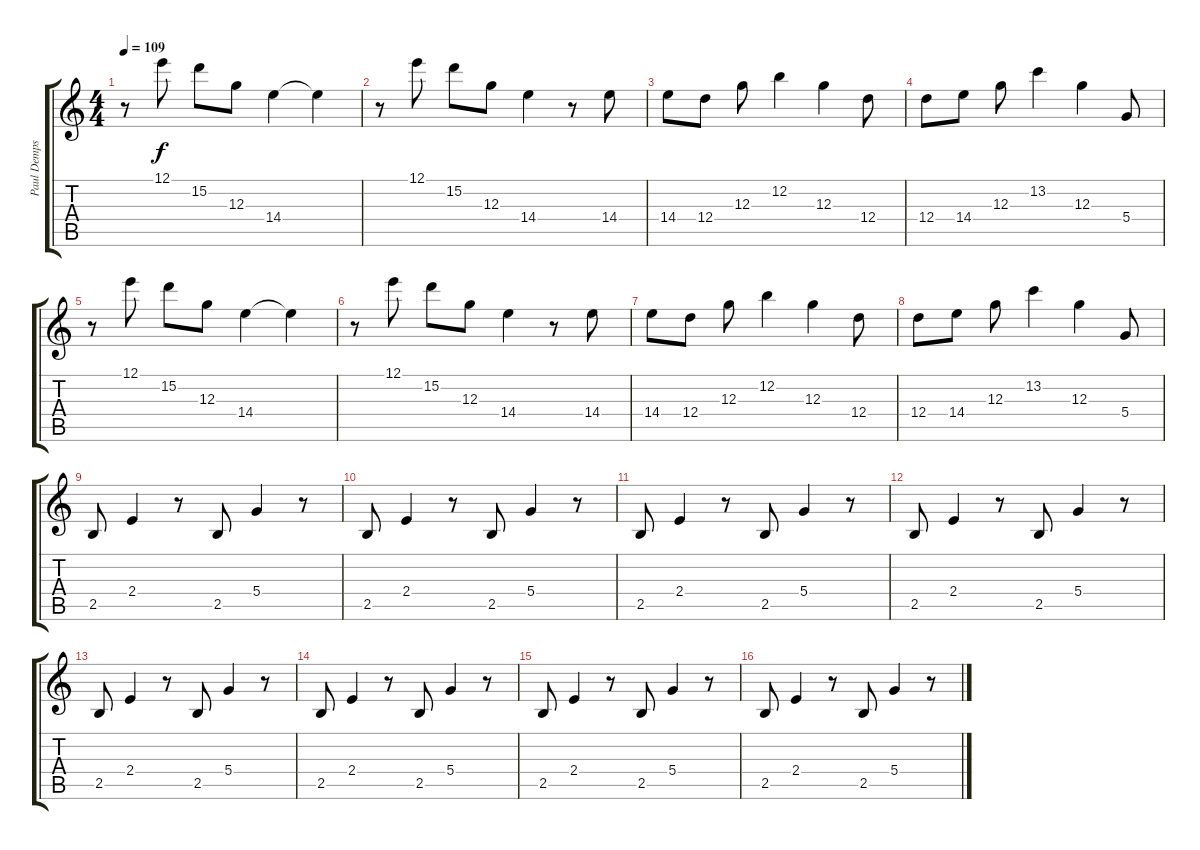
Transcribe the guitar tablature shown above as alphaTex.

\track ("Paul Dempsy" "Paul Demps") {instrument electricguitarjazz}
\staff {score tabs}
\tuning (E4 B3 G3 D3 A2 E2) {hide}
\ts (4 4)
\tempo 109
\clef g2
\ks c
r.8{dy f} 12.1.8 15.2.8 12.3.8 14.4.4 14.4{t}.4 |
r.8 12.1.8 15.2.8 12.3.8 14.4.4 r.8 14.4.8 |
14.4.8 12.4.8 12.3.8 12.2.4 12.3.4 12.4.8 |
12.4.8 14.4.8 12.3.8 13.2.4 12.3.4 5.4.8 |
r.8 12.1.8 15.2.8 12.3.8 14.4.4 14.4{t}.4 |
r.8 12.1.8 15.2.8 12.3.8 14.4.4 r.8 14.4.8 |
14.4.8 12.4.8 12.3.8 12.2.4 12.3.4 12.4.8 |
12.4.8 14.4.8 12.3.8 13.2.4 12.3.4 5.4.8 |
2.5.8 2.4.4 r.8 2.5.8 5.4.4 r.8 |
2.5.8 2.4.4 r.8 2.5.8 5.4.4 r.8 |
2.5.8 2.4.4 r.8 2.5.8 5.4.4 r.8 |
2.5.8 2.4.4 r.8 2.5.8 5.4.4 r.8 |
2.5.8 2.4.4 r.8 2.5.8 5.4.4 r.8 |
2.5.8 2.4.4 r.8 2.5.8 5.4.4 r.8 |
2.5.8 2.4.4 r.8 2.5.8 5.4.4 r.8 |
2.5.8 2.4.4 r.8 2.5.8 5.4.4 r.8
